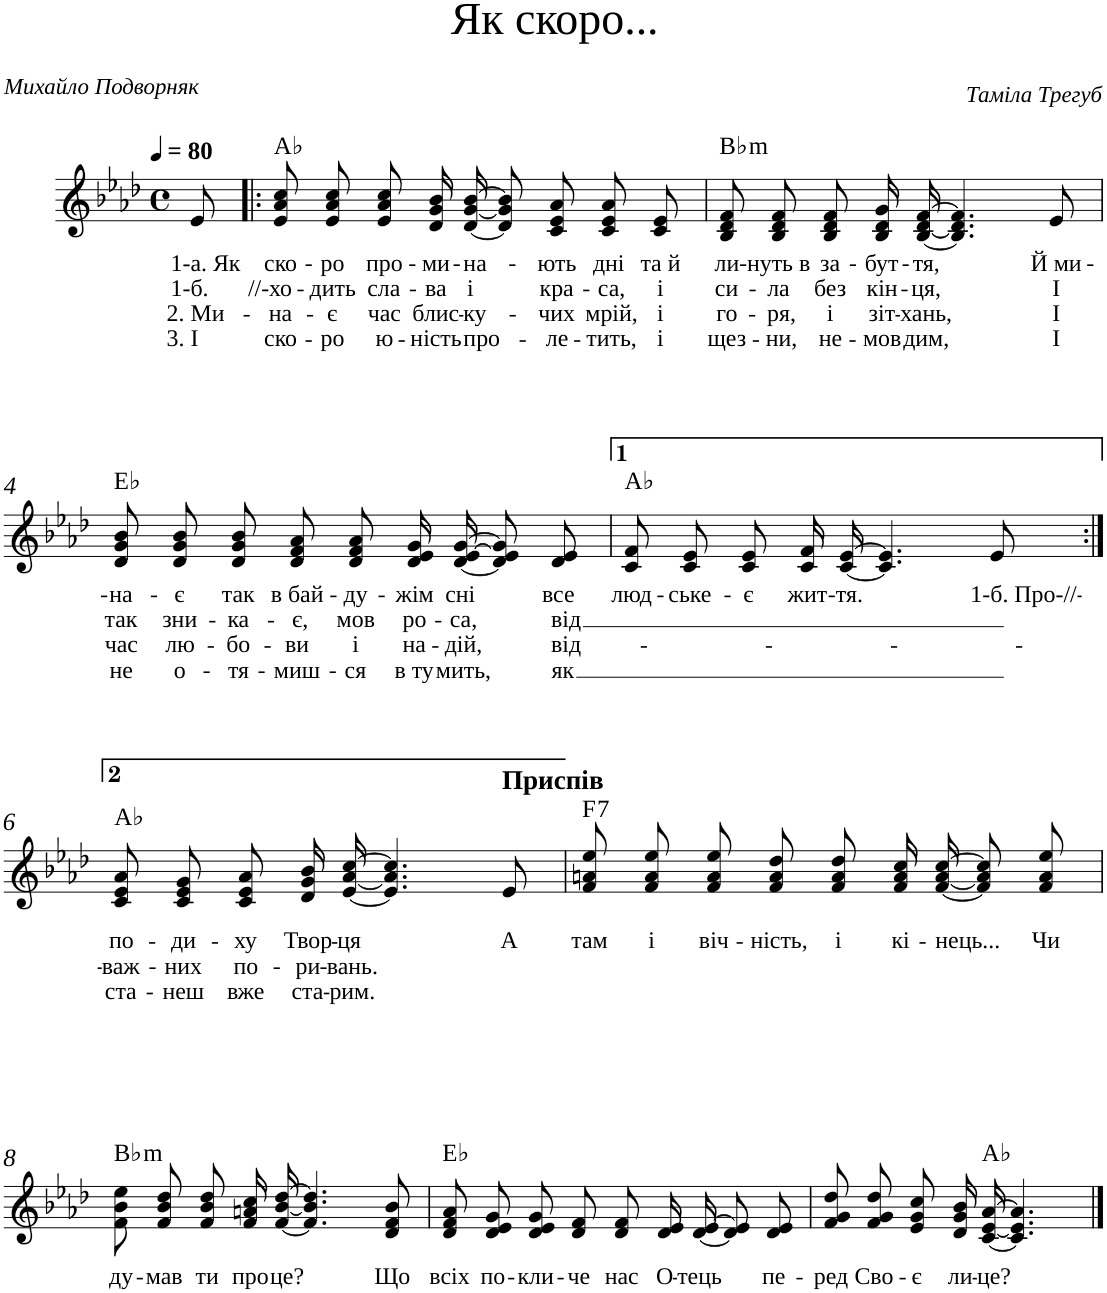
**kern	**text	**text	**text	**text	**harte
*part1	*part1	*part1	*part1	*part1	*part1
*staff1	*staff1	*staff1	*staff1	*staff1	*
*I"Piano	*	*	*	*	*
*I'Pno	*	*	*	*	*
*clefG2	*	*	*	*	*
*k[b-e-a-d-]	*	*	*	*	*
*A-:	*	*	*	*	*
*M4/4	*	*	*	*	*
*met(c)	*	*	*	*	*
*MM80	*	*	*	*	*
=1	=1	=1	=1	=1	=1
!	!LO:LY:b	!LO:LY:b	!LO:LY:b	!LO:LY:b	!
8e-/	1-а. Як	1-б.	2. Ми-	3. І	.
=2!|:	=2!|:	=2!|:	=2!|:	=2!|:	=2!|:
!	!LO:LY:b	!LO:LY:b	!LO:LY:b	!LO:LY:b	!
8e-/ 8a-/ 8cc/L	ско-	//-хо-	-на-	ско-	Ab:maj
!	!LO:LY:b	!LO:LY:b	!LO:LY:b	!LO:LY:b	!
8e-/ 8a-/ 8cc/J	-ро	-дить	-є	-ро	.
!	!LO:LY:b	!LO:LY:b	!LO:LY:b	!LO:LY:b	!
8e-/ 8a-/ 8cc/L	про-	сла-	час	ю-	.
!	!LO:LY:b	!LO:LY:b	!LO:LY:b	!LO:LY:b	!
16d-/ 16g/ 16b-/L	-ми-	-ва	блис-	-ність	.
!	!LO:LY:b	!LO:LY:b	!LO:LY:b	!LO:LY:b	!
[<16d-/ [<16g/ [>16b-/JJ	-на-	і	-ку-	про-	.
8d-]/ 8g]/ 8b-]/L	.	.	.	.	.
!	!LO:LY:b	!LO:LY:b	!LO:LY:b	!LO:LY:b	!
8c/ 8e-/ 8a-/J	-ють	кра-	-чих	-ле-	.
!	!LO:LY:b	!LO:LY:b	!LO:LY:b	!LO:LY:b	!
8c/ 8e-/ 8a-/L	дні	-са,	мрій,	-тить,	.
!	!LO:LY:b	!LO:LY:b	!LO:LY:b	!LO:LY:b	!
8c/ 8e-/J	та й	і	і	і	.
=3	=3	=3	=3	=3	=3
!	!LO:LY:b	!LO:LY:b	!LO:LY:b	!LO:LY:b	!LO:H:kt=m
8B-/ 8d-/ 8f/L	ли-	си-	го-	щез-	Bb:min
!	!LO:LY:b	!LO:LY:b	!LO:LY:b	!LO:LY:b	!
8B-/ 8d-/ 8f/J	-нуть в	-ла	-ря,	-ни,	.
!	!LO:LY:b	!LO:LY:b	!LO:LY:b	!LO:LY:b	!
8B-/ 8d-/ 8f/L	за-	без	і	не-	.
!	!LO:LY:b	!LO:LY:b	!LO:LY:b	!LO:LY:b	!
16B-/ 16d-/ 16g/L	-бут-	кін-	зіт-	-мов	.
!	!LO:LY:b	!LO:LY:b	!LO:LY:b	!LO:LY:b	!
[<16B-/ [<16d-/ [>16f/JJ	-тя,	-ця,	-хань,	дим,	.
4.B-/] 4.d-/] 4.f/]	.	.	.	.	.
!	!LO:LY:b	!LO:LY:b	!LO:LY:b	!LO:LY:b	!
8e-/	Й ми-	І	І	І	.
!!LO:LB:g=z
=4	=4	=4	=4	=4	=4
!	!LO:LY:b	!LO:LY:b	!LO:LY:b	!LO:LY:b	!
8d-/ 8g/ 8b-/L	-на-	так	час	не	Eb:maj
!	!LO:LY:b	!LO:LY:b	!LO:LY:b	!LO:LY:b	!
8d-/ 8g/ 8b-/J	-є	зни-	лю-	о-	.
!	!LO:LY:b	!LO:LY:b	!LO:LY:b	!LO:LY:b	!
8d-/ 8g/ 8b-/L	так	-ка-	-бо-	-тя-	.
!	!LO:LY:b	!LO:LY:b	!LO:LY:b	!LO:LY:b	!
8d-/ 8f/ 8a-/J	в бай-	-є,	-ви	-миш-	.
!	!LO:LY:b	!LO:LY:b	!LO:LY:b	!LO:LY:b	!
8d-/ 8f/ 8a-/L	-ду-	мов	і	-ся	.
!	!LO:LY:b	!LO:LY:b	!LO:LY:b	!LO:LY:b	!
16d-/ 16e-/ 16g/L	-жім	ро-	на-	в ту	.
!	!LO:LY:b	!LO:LY:b	!LO:LY:b	!LO:LY:b	!
[<16d-/ [>16e-/ [>16g/JJ	сні	-са,	-дій,	мить,	.
8d-]/ 8e-]/ 8g]/L	.	.	.	.	.
!	!LO:LY:b	!LO:LY:b	!LO:LY:b	!LO:LY:b	!
8d-/ 8e-/J	все	від	від-	як	.
=5	=5	=5	=5	=5	=5
!	!LO:LY:b	!	!	!	!
8c/ 8f/L	люд-	.	.	.	Ab:maj
!	!LO:LY:b	!	!	!	!
8c/ 8e-/J	-ське-	.	.	.	.
!	!LO:LY:b	!	!	!	!
8c/ 8e-/L	-є	.	.	.	.
!	!LO:LY:b	!	!	!	!
16c/ 16f/L	жит-	.	.	.	.
!	!LO:LY:b	!	!	!	!
[<16c/ [>16e-/JJ	-тя.	.	.	.	.
4.c/] 4.e-/]	.	.	.	.	.
!	!LO:LY:b	!	!	!	!
8e-/	1-б. Про-//-	.	.	.	.
!!LO:LB:g=z
=6:|!	=6:|!	=6:|!	=6:|!	=6:|!	=6:|!
!	!	!LO:LY:b	!LO:LY:b	!LO:LY:b	!
8c/ 8e-/ 8a-/L	.	по-	-важ-	ста-	Ab:maj
!	!	!LO:LY:b	!LO:LY:b	!LO:LY:b	!
8c/ 8e-/ 8g/J	.	-ди-	-них	-неш	.
!	!	!LO:LY:b	!LO:LY:b	!LO:LY:b	!
8c/ 8e-/ 8a-/L	.	-ху	по-	вже	.
!	!	!LO:LY:b	!LO:LY:b	!LO:LY:b	!
16d-/ 16g/ 16b-/L	.	Твор-	-ри-	ста-	.
!	!	!LO:LY:b	!LO:LY:b	!LO:LY:b	!
[<16e-/ [<16a-/ [>16cc/JJ	.	-ця	-вань.	-рим.	.
4.e-/] 4.a-/] 4.cc/]	.	.	.	.	.
!LO:TX:a:B:t=Приспів	!	!	!	!	!
!	!	!LO:LY:b	!	!	!
8e-/	.	А	.	.	.
=7	=7	=7	=7	=7	=7
!	!	!LO:LY:b	!	!	!LO:H:kt=7
8f\ 8an\ 8ee-\L	.	там	.	.	F:7
!	!	!LO:LY:b	!	!	!
8f\ 8a\ 8ee-\J	.	і	.	.	.
!	!	!LO:LY:b	!	!	!
8f/ 8a/ 8ee-/L	.	віч-	.	.	.
!	!	!LO:LY:b	!	!	!
8f/ 8a/ 8dd-/J	.	-ність,	.	.	.
!	!	!LO:LY:b	!	!	!
8f/ 8a/ 8dd-/L	.	і	.	.	.
!	!	!LO:LY:b	!	!	!
16f/ 16a/ 16cc/L	.	кі-	.	.	.
!	!	!LO:LY:b	!	!	!
[<16f/ [<16a/ [>16cc/JJ	.	-нець...	.	.	.
8f]\ 8a]\ 8cc]\L	.	.	.	.	.
!	!	!LO:LY:b	!	!	!
8f\ 8a\ 8ee-\J	.	Чи	.	.	.
!!LO:LB:g=z
=8	=8	=8	=8	=8	=8
!	!	!LO:LY:b	!	!	!LO:H:kt=m
8f/ 8b-/ 8ee-/L	.	ду-	.	.	Bb:min
!	!	!LO:LY:b	!	!	!
8f/ 8b-/ 8dd-/J	.	-мав	.	.	.
!	!	!LO:LY:b	!	!	!
8f/ 8b-/ 8dd-/L	.	ти	.	.	.
!	!	!LO:LY:b	!	!	!
16f/ 16an/ 16cc/L	.	про	.	.	.
!	!	!LO:LY:b	!	!	!
[<16f/ [<16b-/ [>16dd-/JJ	.	це?	.	.	.
4.f/] 4.b-/] 4.dd-/]	.	.	.	.	.
!	!	!LO:LY:b	!	!	!
8d-/ 8f/ 8b-/	.	Що	.	.	.
=9	=9	=9	=9	=9	=9
!	!	!LO:LY:b	!	!	!
8d-/ 8f/ 8a-/L	.	всіх	.	.	Eb:maj
!	!	!LO:LY:b	!	!	!
8d-/ 8e-/ 8g/J	.	по-	.	.	.
!	!	!LO:LY:b	!	!	!
8d-/ 8e-/ 8g/L	.	-кли-	.	.	.
!	!	!LO:LY:b	!	!	!
8d-/ 8f/J	.	-че	.	.	.
!	!	!LO:LY:b	!	!	!
8d-/ 8f/L	.	нас	.	.	.
!	!	!LO:LY:b	!	!	!
16d-/ 16e-/L	.	О-	.	.	.
!	!	!LO:LY:b	!	!	!
[<16d-/ [>16e-/JJ	.	-тець	.	.	.
8d-]/ 8e-]/L	.	.	.	.	.
!	!	!LO:LY:b	!	!	!
8d-/ 8e-/J	.	пе-	.	.	.
=10	=10	=10	=10	=10	=10
!	!	!LO:LY:b	!	!	!
8f/ 8g/ 8dd-/L	.	-ред	.	.	.
!	!	!LO:LY:b	!	!	!
8f/ 8g/ 8dd-/J	.	Сво-	.	.	.
!	!	!LO:LY:b	!	!	!
8e-/ 8g/ 8cc/L	.	-є	.	.	.
!	!	!LO:LY:b	!	!	!
16d-/ 16g/ 16b-/Jk	.	ли-	.	.	.
!	!	!LO:LY:b	!	!	!
[<16c/ [<16e-/ [>16a-/	.	-це?	.	.	Ab:maj
4.c/] 4.e-/] 4.a-/]	.	.	.	.	.
==	==	==	==	==	==
*-	*-	*-	*-	*-	*-
